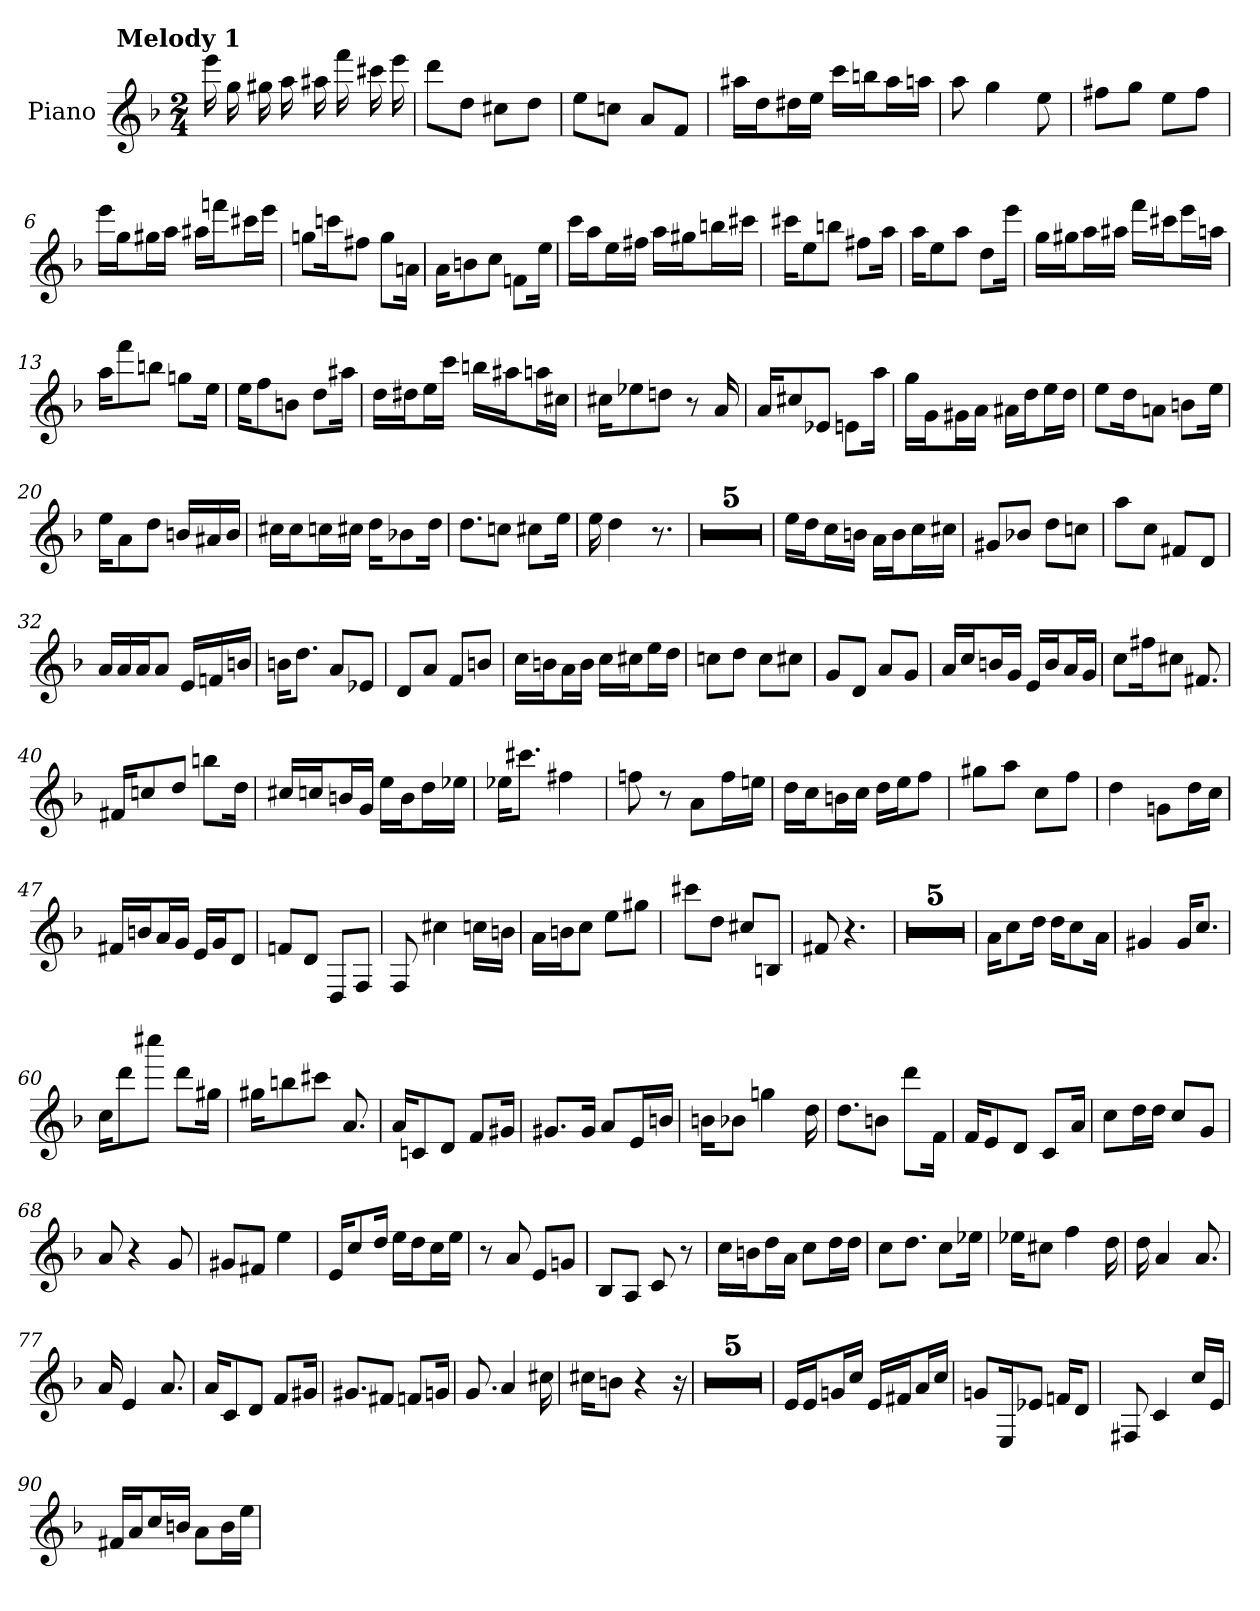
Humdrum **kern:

**kern
*part1
*staff1
*I"Piano
*I'Pno
*clefG2
*k[b-]
*F:
*M2/4
*MM80
!!LO:REH:place=s1:a:enc=none:fs=14:t=Melody 1
=
16eee\
16gg\
16gg#X\
16aa\
16aa#X\
16fff\
16ccc#X\
16eee\
=1
8ddd\L
8dd\J
8cc#X\L
8dd\J
=2
8ee\L
8ccn\J
8a/L
8f/J
=3
16aa#X\LL
16dd\J
16dd#X\L
16ee\JJ
16ccc\LL
16bbn\J
16aa#\L
16aan\JJ
=4
8aa\
4gg\
8ee\
!!LO:LB:g=z
=5
8ff#X\L
8gg\J
8ee\L
8ff#\J
=6
16eee\LL
16gg\J
16gg#X\L
16aa\JJ
16aa#X\LL
16fffn\J
16ccc#X\L
16eee\JJ
=7
8ggn\L
16cccn\K
8ff#X\J
8gg\L
16an\Jk
=8
16a\KL
8bn\
8cc\J
8fn\L
16ee\Jk
=9
16ccc\LL
16aa\J
16ee\L
16ff#X\JJ
16aa\LL
16gg#X\J
16bbn\L
16ccc#X\JJ
!!LO:LB:g=z
=10
16ccc#X\KL
8ee\
8bbn\J
8ff#X\L
16aa\Jk
=11
16aa\KL
8ee\
8aa\J
8dd\L
16eee\Jk
=12
16gg\LL
16gg#X\J
16aa\L
16aa#X\JJ
16fff\LL
16ccc#X\J
16eee\L
16aan\JJ
=13
16aa\KL
8fff\
8bbn\J
8ggn\L
16ee\Jk
=14
16ee\KL
8ff\
8bn\J
8dd\L
16aa#X\Jk
!!LO:LB:g=z
=15
16dd\LL
16dd#X\J
16ee\L
16ccc\JJ
16bbn\LL
16aa#X\J
16aan\L
16cc#X\JJ
=16
16cc#X\KL
8ee-X\
8ddn\J
8r
16a/
=17
16a/KL
8cc#X/
8e-X/J
8en\L
16aa\Jk
=18
16gg\LL
16g\J
16g#X\L
16a\JJ
16a#X\LL
16dd\J
16ee\L
16dd\JJ
=19
8ee\L
16dd\K
8an\J
8bn\L
16ee\Jk
!!LO:LB:g=z
=20
16ee\KL
8a\
8dd\J
16bn/LL
16a#X/
16b/JJ
=21
16cc#X\LL
16cc#\J
16ccn\L
16cc#X\JJ
16dd\KL
8b-X\
16dd\Jk
=22
8.dd\L
8ccn\J
8cc#X\L
16ee\Jk
=23
16ee\
4dd\
8.r
=24
2r
=25
2r
=26
2r
=27
2r
!!LO:LB:g=z
=28
2r
=29
!!LO:REH:place=s1:a:enc=none:fs=14:t=Melody 2
*MM120
16ee\LL
16dd\J
16cc\L
16bn\JJ
16a\LL
16b\J
16cc\L
16cc#X\JJ
=30
8g#X/L
8b-X/J
8dd\L
8ccn\J
=31
8aa\L
8cc\J
8f#X/L
8d/J
=32
16a/LL
16a/
16a/J
8a/J
16GGGGG#X/LL
16fn/
16bn/JJ
=33
16bn\KL
8.dd\J
8a/L
8e-X/J
=34
8d/L
8a/J
8f/L
8bn/J
!!LO:LB:g=z
=35
16cc\LL
16bn\J
16a\L
16b\JJ
16cc\LL
16cc#X\J
16ee\L
16dd\JJ
=36
8ccn\L
8dd\J
8cc\L
8cc#X\J
=37
8g/L
8d/J
8a/L
8g/J
=38
16a/LL
16cc/J
16bn/L
16g/JJ
16e/LL
16b/J
16a/L
16g/JJ
=39
8cc\L
16ff#X\K
8cc#X\J
8.f#X/
=40
16f#X/KL
8ccn/
8dd/J
8bbn\L
16dd\Jk
!!LO:LB:g=z
=41
16cc#X/LL
16ccn/J
16bn/L
16g/JJ
16ee\LL
16b\J
16dd\L
16ee-X\JJ
=42
16ee-X\KL
8.ccc#X\J
4ff#X\
=43
8ffn\
8r
8a\L
16ff\L
16een\JJ
=44
16dd\LL
16cc\J
16bn\L
16cc\JJ
16dd\LL
16ee\J
8ff\J
=45
8gg#X\L
8aa\J
8cc\L
8ff\J
=46
4dd\
8gn\L
16dd\L
16cc\JJ
!!LO:LB:g=z
=47
16f#X/LL
16bn/J
16a/L
16g/JJ
16e/LL
16g/J
8d/J
=48
8fn/L
8d/J
8D/L
8F/J
=49
8F/
4cc#X\
16ccn\LL
16bn\JJ
=50
16a\LL
16bn\J
8cc\J
8ee\L
8gg#X\J
=51
8ccc#X\L
8dd\J
8cc#X/L
8Bn/J
=52
8f#X/
4.r
=53
2r
!!LO:PB:g=z
=54
2r
=55
2r
=56
2r
=57
2r
=58
!!LO:REH:place=s1:a:enc=none:fs=14:t=Melody 3
*MM120
16a\KL
8cc\
16dd\Jk
16dd\KL
8cc\
16a\Jk
=59
4g#X/
16g#/KL
8.cc/J
=60
16cc\KL
8ddd\
8cccc#X\J
8ddd\L
16gg#X\Jk
=61
16gg#X\KL
8bbn\
8ccc#X\J
8.a/
!!LO:LB:g=z
=62
16a/KL
8cn/
8d/J
8f/L
16g#X/Jk
=63
8.g#X/L
16g#/Jk
8a/L
16e/L
16bn/JJ
=64
16bn\KL
8b-X\J
4ggn\
16dd\
=65
8.dd\L
8bn\J
8ddd\L
16f\Jk
=66
16f/KL
8e/
8d/J
8c/L
16a/Jk
=67
8cc\L
16dd\L
16dd\JJ
8cc/L
8g/J
!!LO:LB:g=z
=68
8a/
4r
8g/
=69
8g#X/L
8f#X/J
4ee\
=70
16GGGGG#X/KL
8cc/
16dd/Jk
16ee\LL
16dd\J
16cc\L
16ee\JJ
=71
8r
8a/
8e/L
8gn/J
=72
8B-/L
8A/J
8c/
8r
=73
16cc\LL
16bn\J
16dd\L
16a\JJ
8cc\L
16dd\L
16dd\JJ
=74
8cc\L
8.dd\J
8cc\L
16ee-X\Jk
!!LO:LB:g=z
=75
16ee-X\KL
8cc#X\J
4ff\
16dd\
=76
16dd\
4a/
8.a/
=77
16a/
4GGGGG#X/
8.a/
=78
16a/KL
8c/
8d/J
8f/L
16g#X/Jk
=79
8.g#X/L
8f#X/J
8fn/L
16gn/Jk
=80
8.g/
4a/
16cc#X\
=81
16cc#X\KL
8bn\J
4r
16r
!!LO:LB:g=z
=82
2r
=83
2r
=84
2r
=85
2r
=86
2r
=87
!!LO:REH:place=s1:a:enc=none:fs=14:t=Melody 4
*MM120
16GGGGG#X/LL
16e/J
16gn/L
16cc/JJ
16GGGGG#/LL
16f#X/J
16a/L
16cc/JJ
=88
8gn/L
16E/K
8e-X/J
16fn/KL
8d/J
=89
8F#X/
4c/
16cc/LL
16GGGGG#X/JJ
!!LO:LB:g=z
=90
16f#X/LL
16a/J
16cc/L
16bn/JJ
8a\L
16b\L
16ee\JJ
=
*-
